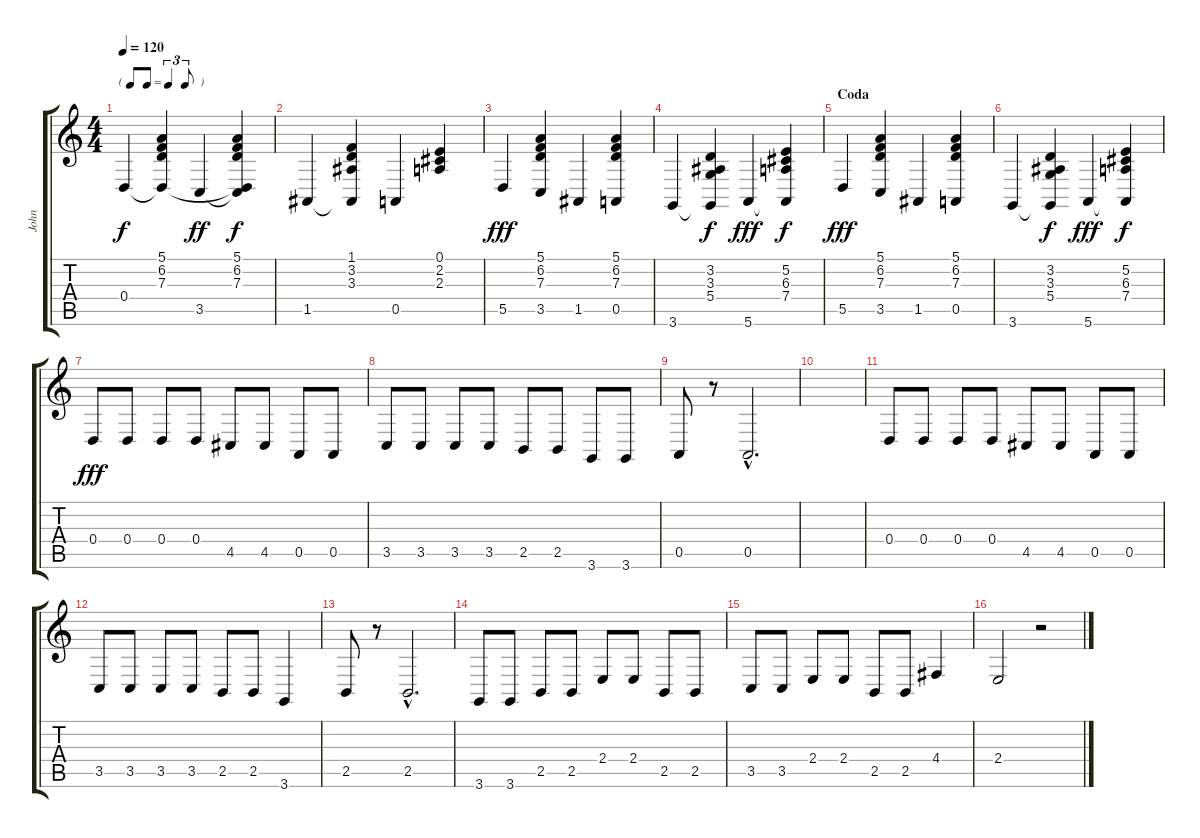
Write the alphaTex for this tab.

\track ("John" "John") {instrument drawbarorgan}
\staff {score tabs}
\tuning (E4 B3 G3 D3 A2 E2) {hide}
\ts (4 4)
\tf triplet8th
\tempo 120
\clef g2
\ks c
0.4.4{dy f} (5.1 6.2 7.3 0.4{t}).4 3.5.4{dy ff} (5.1 6.2 7.3 0.4{t} 3.5{t}).4{dy f} |
1.5.4 (1.1 3.2 3.3 1.5{t}).4 0.5.4 (0.1 2.2 2.3).4 |
5.5.4{dy fff} (5.1 6.2 7.3 3.5).4 1.5.4 (5.1 6.2 7.3 0.5).4 |
3.6.4 (3.2 3.3 5.4 3.6{t}).4{dy f} 5.6.4{dy fff} (5.2 6.3 7.4 5.6{t}).4{dy f} |
\section ("" "Coda")
5.5.4{dy fff} (5.1 6.2 7.3 3.5).4 1.5.4 (5.1 6.2 7.3 0.5).4 |
3.6.4 (3.2 3.3 5.4 3.6{t}).4{dy f} 5.6.4{dy fff} (5.2 6.3 7.4 5.6{t}).4{dy f} |
0.4.8{dy fff volume 16} 0.4.8 0.4.8 0.4.8 4.5.8 4.5.8 0.5.8 0.5.8 |
3.5.8 3.5.8 3.5.8 3.5.8 2.5.8 2.5.8 3.6.8 3.6.8 |
0.5.8 r.8 0.5{hac}.2{d} |
|
0.4.8 0.4.8 0.4.8 0.4.8 4.5.8 4.5.8 0.5.8 0.5.8 |
3.5.8 3.5.8 3.5.8 3.5.8 2.5.8 2.5.8 3.6.4 |
2.5.8 r.8 2.5{hac}.2{d} |
3.6.8 3.6.8 2.5.8 2.5.8 2.4.8 2.4.8 2.5.8 2.5.8 |
3.5.8 3.5.8 2.4.8 2.4.8 2.5.8 2.5.8 4.4.4 |
2.4.2 r.2
